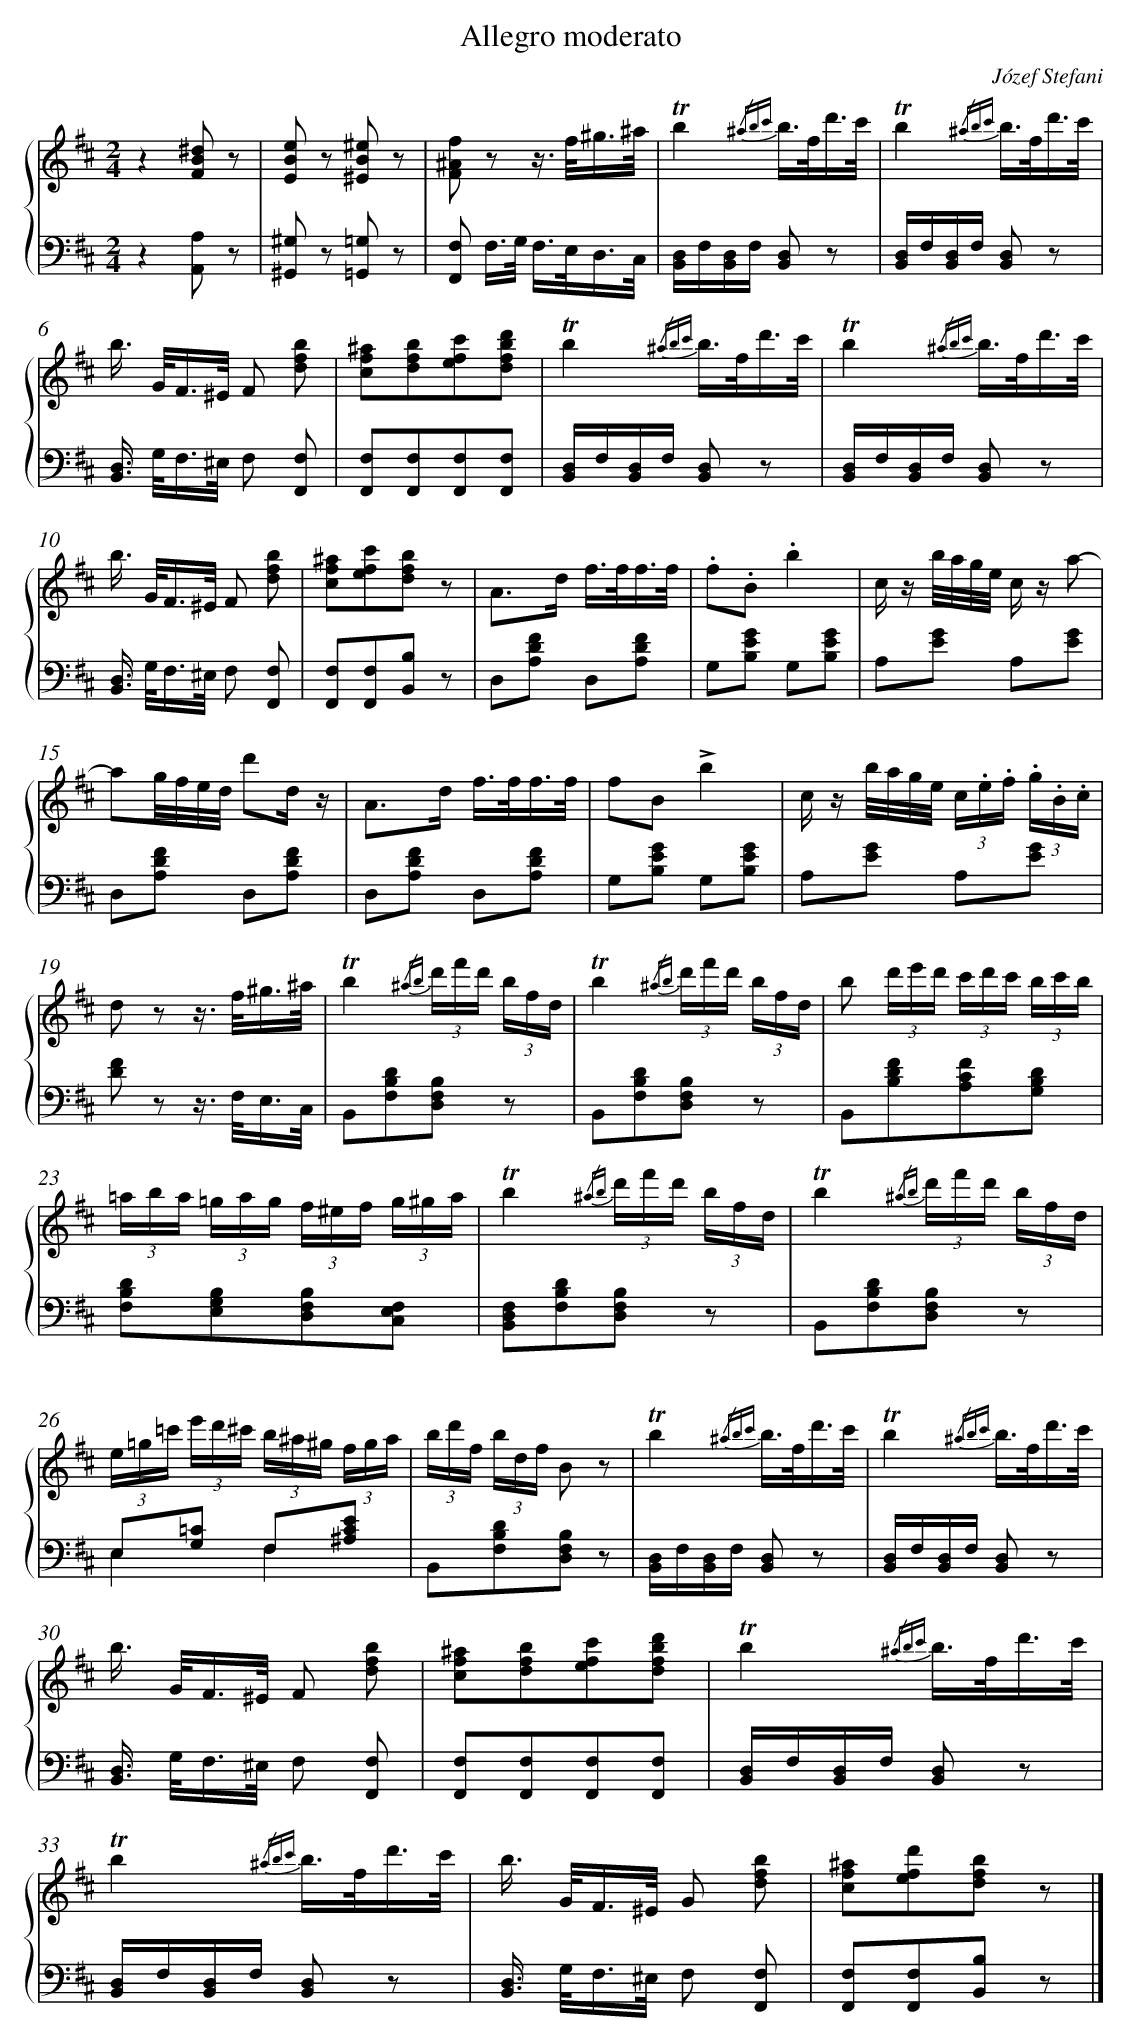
X:1
T: Allegro moderato
C: Józef Stefani
L: 1/8
M: 2/4
%%staves {1 2}
V: 1 clef=treble
V: 2 clef=bass
K: D
[V:1] z2[^dBF] z |
[V:2] z2[A,A,,] z |
[V:1] [eBE] z [^eB^E] z |
[V:2] [^G,^G,,] z [=G,=G,,] z |
[V:1] [f^AF] z z/> f/^g3//^a// |
[V:2] [F,F,,] F,/>G,/ F,/>E,/D,3//C,// |
[V:1] !trill!b2{/^abc'} b/>f/d'3//c'// |
[V:2] [D,/B,,/]F,/[D,/B,,/]F,/ [D,B,,] z |
[V:1] !trill!b2{/^abc'} b/>f/d'3//c'// |
[V:2] [D,/B,,/]F,/[D,/B,,/]F,/ [D,B,,] z |
[V:1] b/> G/F/>^E/ F [bfd] |
[V:2] [D,/B,,/]> G,/F,/>^E,/ F, [F,F,,] |
[V:1] [^afc][bfd][c'fe][d'bfd] |
[V:2] [F,F,,][F,F,,][F,F,,][F,F,,] |
[V:1] !trill!b2{/^abc'} b/>f/d'3//c'// |
[V:2] [D,/B,,/]F,/[D,/B,,/]F,/ [D,B,,] z |
[V:1] !trill!b2{/^abc'} b/>f/d'3//c'// |
[V:2] [D,/B,,/]F,/[D,/B,,/]F,/ [D,B,,] z |
[V:1] b/> G/F/>^E/ F [bfd] |
[V:2] [D,/B,,/]> G,/F,/>^E,/ F, [F,F,,] |
[V:1] [^afc][c'fe][bfd] z |
[V:2] [F,F,,][F,F,,][B,B,,] z |
[V:1] A>d f/>f/f3//f// |
[V:2] D,[FDA,] D,[FDA,] |
[V:1] .f.B.b2 |
[V:2] G,[GEB,] G,[GEB,] |
[V:1] c/ z/ b//a//g//e// c/ z/ a- |
[V:2] A,[GE] A,[GE] |
[V:1] ag//f//e//d// d'd/ z/ |
[V:2] D,[FDA,] D,[FDA,] |
[V:1] A>d f/>f/f3//f// |
[V:2] D,[FDA,] D,[FDA,] |
[V:1] fB!accent!b2 |
[V:2] G,[GEB,] G,[GEB,] |
[V:1] c/ z/ b//a//g//e// (3c/.e/.f/ (3.g/.B/.c/ |
[V:2] A,[GE] A,[GE] |
[V:1] d z z/> f/^g3//^a// |
[V:2] [FD] z z/> F,/E,3//C,// |
[V:1] !trill!b2{/^ab} (3d'/f'/d'/ (3b/f/d/ |
[V:2] B,,[DB,F,][B,F,D,] z |
[V:1] !trill!b2{/^ab} (3d'/f'/d'/ (3b/f/d/ |
[V:2] B,,[DB,F,][B,F,D,] z |
[V:1] b (3d'/e'/d'/ (3c'/d'/c'/ (3b/c'/b/ |
[V:2] B,,[FDB,][FCA,][DB,G,] |
[V:1] (3=a/b/a/ (3=g/a/g/ (3f/^e/f/ (3g/^g/a/ |
[V:2] [DB,F,][B,G,E,][B,F,D,][F,E,C,] |
[V:1] !trill!b2{/^ab} (3d'/f'/d'/ (3b/f/d/ |
[V:2] [F,D,B,,][DB,F,][B,F,D,] z |
[V:1] !trill!b2{/^ab} (3d'/f'/d'/ (3b/f/d/ |
[V:2] B,,[DB,F,][B,F,D,] z |
[V:1] (3e/=g/=c'/ (3e'/d'/^c'/ (3b/^a/^g/ (3f/g/a/ |
[V:2] E,[=CG,] F,[EC^A,] & E,2F,2 |
[V:1] (3b/d'/f/ (3b/d/f/ B z |
[V:2] B,,[DB,F,][B,F,D,] z |
[V:1] !trill!b2{/^abc'} b/>f/d'3//c'// |
[V:2] [D,/B,,/]F,/[D,/B,,/]F,/ [D,B,,] z |
[V:1] !trill!b2{/^abc'} b/>f/d'3//c'// |
[V:2] [D,/B,,/]F,/[D,/B,,/]F,/ [D,B,,] z |
[V:1] b/> G/F/>^E/ F [bfd] |
[V:2] [D,/B,,/]> G,/F,/>^E,/ F, [F,F,,] |
[V:1] [^afc][bfd][c'fe][d'bfd] |
[V:2] [F,F,,][F,F,,][F,F,,][F,F,,] |
[V:1] !trill!b2{/^abc'} b/>f/d'3//c'// |
[V:2] [D,/B,,/]F,/[D,/B,,/]F,/ [D,B,,] z |
[V:1] !trill!b2{/^abc'} b/>f/d'3//c'// |
[V:2] [D,/B,,/]F,/[D,/B,,/]F,/ [D,B,,] z |
[V:1] b/> G/F/>^E/ G [bfd] |
[V:2] [D,/B,,/]> G,/F,/>^E,/ F, [F,F,,] |
[V:1] [^afc][d'fe][bfd] z |]
[V:2] [F,F,,][F,F,,][B,B,,] z |]
